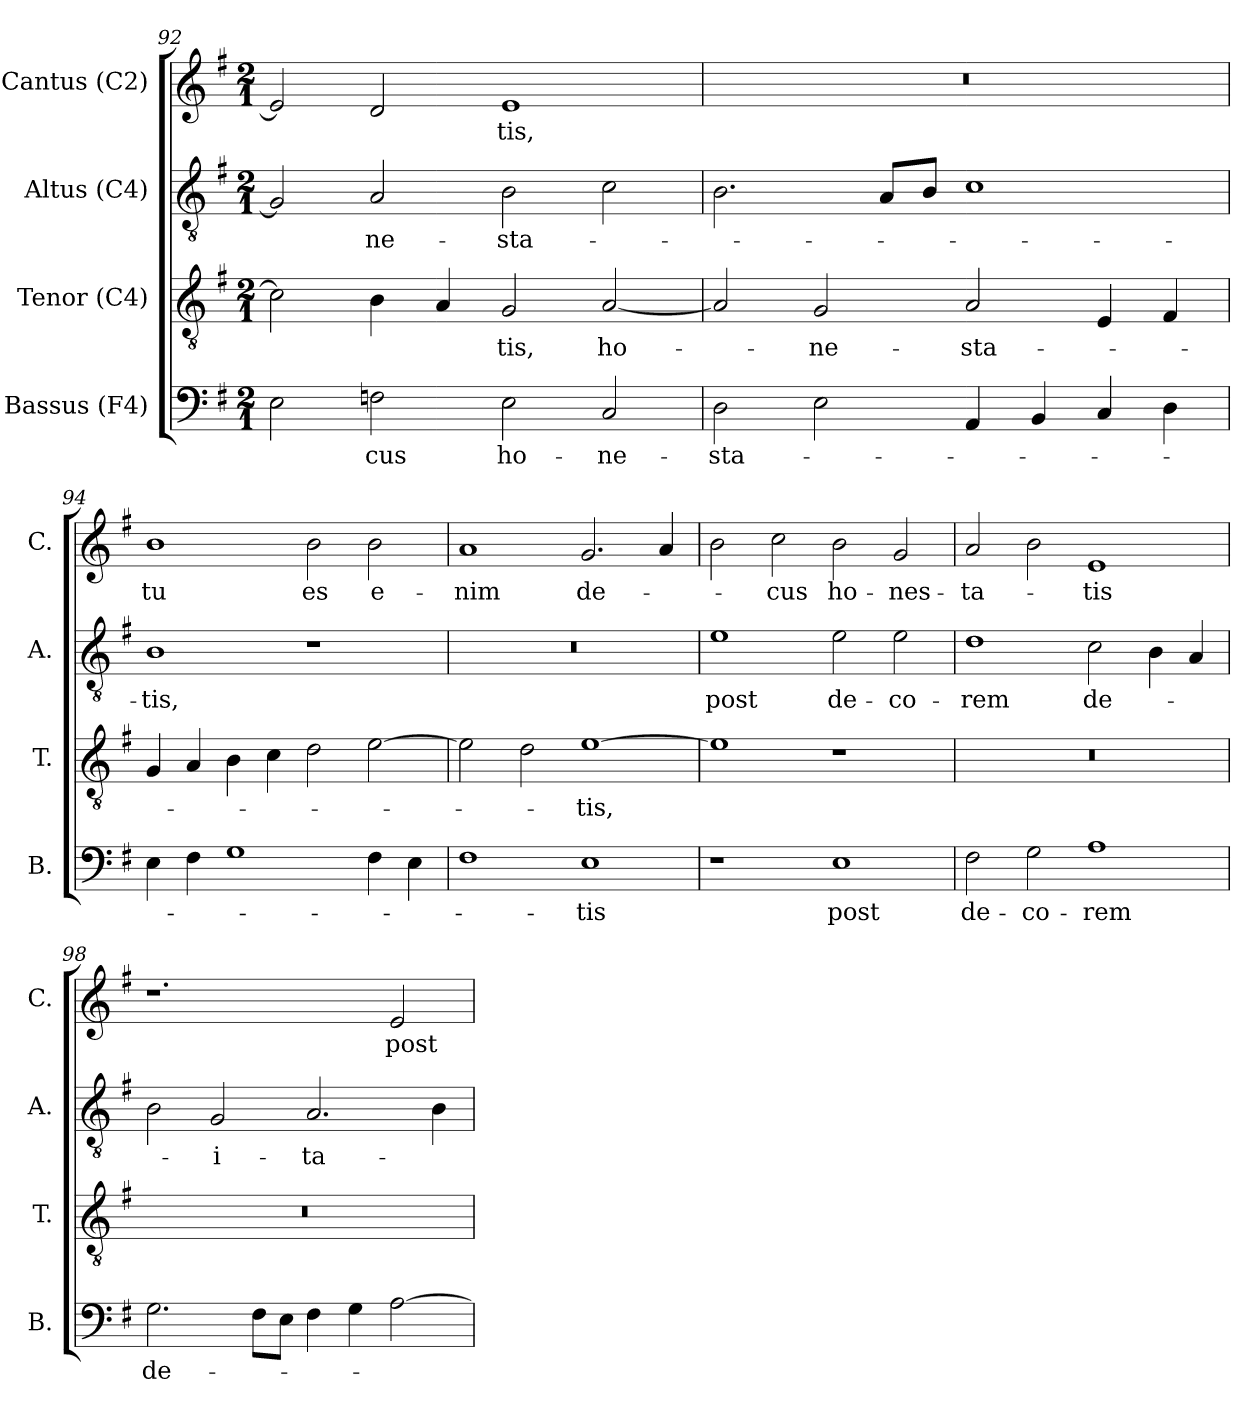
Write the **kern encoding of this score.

**kern	**text	**kern	**text	**kern	**text	**kern	**text
*part4	*part4	*part3	*part3	*part2	*part2	*part1	*part1
*staff4	*staff4	*staff3	*staff3	*staff2	*staff2	*staff1	*staff1
*I"Bassus (F4)	*	*I"Tenor (C4)	*	*I"Altus (C4)	*	*I"Cantus (C2)	*
*I'B.	*	*I'T.	*	*I'A.	*	*I'C.	*
*clefF4	*	*clefGv2	*	*clefGv2	*	*clefG2	*
*	*	*ITrd7c12	*	*ITrd7c12	*	*	*
*k[f#]	*	*k[f#]	*	*k[f#]	*	*k[f#]	*
*G:	*	*G:	*	*G:	*	*G:	*
*M2/1	*	*M2/1	*	*M2/1	*	*M2/1	*
=92	=92	=92	=92	=92	=92	=92	=92
2Ei\	.	2Ci\]	.	2GGi/]	.	2ei/]	.
!	!LO:LY:b:color=#000000	!	!	!	!	!	!
!	!	!	!	!	!LO:LY:b:color=#000000	!	!
2Fi\	-cus	4BBi\	.	2AAi/	-ne-	2di/	.
.	.	4AAi/	.	.	.	.	.
!	!LO:LY:b:color=#000000	!	!	!	!	!	!
!	!	!	!LO:LY:b:color=#000000	!	!	!	!
!	!	!	!	!	!LO:LY:b:color=#000000	!	!
!	!	!	!	!	!	!	!LO:LY:b:color=#000000
2Ei\	ho-	2GGi/	-tis,	2BBi\	-sta-	1ei	-tis,
!	!LO:LY:b:color=#000000	!	!	!	!	!	!
!	!	!	!LO:LY:b:color=#000000	!	!	!	!
2Ci/	-ne-	[2AAi/	ho-	2Ci\	.	.	.
=93	=93	=93	=93	=93	=93	=93	=93
!	!LO:LY:b:color=#000000	!	!	!	!	!LO:N:vis=1	!
2Di\	-sta-	2AAi/]	.	2.BBi\	.	0r	.
!	!	!	!LO:LY:b:color=#000000	!	!	!	!
2Ei\	.	2GGi/	-ne-	.	.	.	.
.	.	.	.	8AAi/L	.	.	.
.	.	.	.	8BBi/J	.	.	.
!	!	!	!LO:LY:b:color=#000000	!	!	!	!
4AAi/	.	2AAi/	-sta-	1Ci	.	.	.
4BBi/	.	.	.	.	.	.	.
4Ci/	.	4EEi/	.	.	.	.	.
4Di\	.	4FF#i/	.	.	.	.	.
=94	=94	=94	=94	=94	=94	=94	=94
!	!	!	!	!	!LO:LY:b:color=#000000	!	!
!	!	!	!	!	!	!	!LO:LY:b:color=#000000
4Ei\	.	4GGi/	.	1BBi	-tis,	1bi	tu
4F#i\	.	4AAi/	.	.	.	.	.
1Gi	.	4BBi\	.	.	.	.	.
.	.	4Ci\	.	.	.	.	.
!	!	!	!	!	!	!	!LO:LY:b:color=#000000
.	.	2Di\	.	1r	.	2bi\	es
!	!	!	!	!	!	!	!LO:LY:b:color=#000000
4F#i\	.	[2Ei\	.	.	.	2bi\	e-
4Ei\	.	.	.	.	.	.	.
!!LO:PB:g=z
=95	=95	=95	=95	=95	=95	=95	=95
!	!	!	!	!LO:N:vis=1	!	!	!
!	!	!	!	!	!	!	!LO:LY:b:color=#000000
1F#i	.	2Ei\]	.	0r	.	1ai	-nim
.	.	2Di\	.	.	.	.	.
!	!LO:LY:b:color=#000000	!	!	!	!	!	!
!	!	!	!LO:LY:b:color=#000000	!	!	!	!
!	!	!	!	!	!	!	!LO:LY:b:color=#000000
1Ei	-tis	[1Ei	-tis,	.	.	2.gi/	de-
.	.	.	.	.	.	4ai/	.
=96	=96	=96	=96	=96	=96	=96	=96
!	!	!	!	!	!LO:LY:b:color=#000000	!	!
1r	.	1Ei]	.	1Ei	post	2bi\	.
!	!	!	!	!	!	!	!LO:LY:b:color=#000000
.	.	.	.	.	.	2cci\	-cus
!	!LO:LY:b:color=#000000	!	!	!	!	!	!
!	!	!	!	!	!LO:LY:b:color=#000000	!	!
!	!	!	!	!	!	!	!LO:LY:b:color=#000000
1Ei	post	1r	.	2Ei\	de-	2bi\	ho-
!	!	!	!	!	!LO:LY:b:color=#000000	!	!
!	!	!	!	!	!	!	!LO:LY:b:color=#000000
.	.	.	.	2Ei\	-co-	2gi/	-nes-
=97	=97	=97	=97	=97	=97	=97	=97
!	!LO:LY:b:color=#000000	!LO:N:vis=1	!	!	!	!	!
!	!	!	!	!	!LO:LY:b:color=#000000	!	!
!	!	!	!	!	!	!	!LO:LY:b:color=#000000
2F#i\	de-	0r	.	1Di	-rem	2ai/	-ta-
!	!LO:LY:b:color=#000000	!	!	!	!	!	!
2Gi\	-co-	.	.	.	.	2bi\	.
!	!LO:LY:b:color=#000000	!	!	!	!	!	!
!	!	!	!	!	!LO:LY:b:color=#000000	!	!
!	!	!	!	!	!	!	!LO:LY:b:color=#000000
1Ai	-rem	.	.	2Ci\	de-	1ei	-tis
.	.	.	.	4BBi\	.	.	.
.	.	.	.	4AAi/	.	.	.
=98	=98	=98	=98	=98	=98	=98	=98
!	!LO:LY:b:color=#000000	!LO:N:vis=1	!	!	!	!	!
2.Gi\	de-	0r	.	2BBi\	.	1.r	.
!	!	!	!	!	!LO:LY:b:color=#000000	!	!
.	.	.	.	2GGi/	-i-	.	.
8F#i\L	.	.	.	.	.	.	.
8Ei\J	.	.	.	.	.	.	.
!	!	!	!	!	!LO:LY:b:color=#000000	!	!
4F#i\	.	.	.	2.AAi/	-ta-	.	.
4Gi\	.	.	.	.	.	.	.
!	!	!	!	!	!	!	!LO:LY:b:color=#000000
[2Ai\	.	.	.	.	.	2ei/	post
.	.	.	.	4BBi\	.	.	.
=	=	=	=	=	=	=	=
*-	*-	*-	*-	*-	*-	*-	*-
